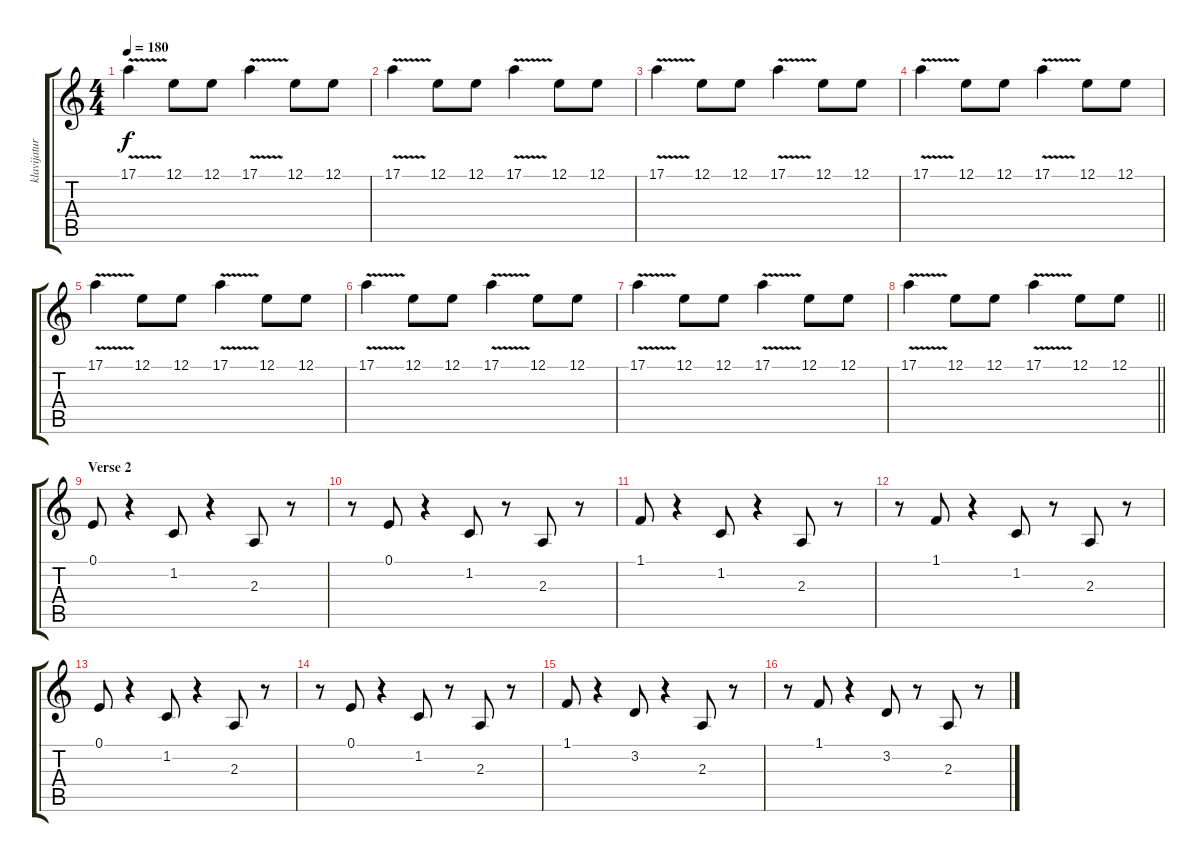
\track ("klavijatura" "klavijatur") {instrument lead5charang}
\staff {score tabs}
\tuning (E4 B3 G3 D3 A2 E2) {hide}
\ts (4 4)
\tempo 180
\clef g2
\ks c
17.1{v}.4{dy f instrument lead5charang} 12.1.8 12.1.8 17.1{v}.4 12.1.8 12.1.8 |
17.1{v}.4 12.1.8 12.1.8 17.1{v}.4 12.1.8 12.1.8 |
17.1{v}.4 12.1.8 12.1.8 17.1{v}.4 12.1.8 12.1.8 |
17.1{v}.4 12.1.8 12.1.8 17.1{v}.4 12.1.8 12.1.8 |
17.1{v}.4 12.1.8 12.1.8 17.1{v}.4 12.1.8 12.1.8 |
17.1{v}.4 12.1.8 12.1.8 17.1{v}.4 12.1.8 12.1.8 |
17.1{v}.4 12.1.8 12.1.8 17.1{v}.4 12.1.8 12.1.8 |
\barLineRight lightlight
17.1{v}.4 12.1.8 12.1.8 17.1{v}.4 12.1.8 12.1.8 |
\section ("" "Verse 2")
0.1.8{instrument stringensemble1} r.4 1.2.8 r.4 2.3.8 r.8 |
r.8 0.1.8 r.4 1.2.8 r.8 2.3.8 r.8 |
1.1.8 r.4 1.2.8 r.4 2.3.8 r.8 |
r.8 1.1.8 r.4 1.2.8 r.8 2.3.8 r.8 |
0.1.8 r.4 1.2.8 r.4 2.3.8 r.8 |
r.8 0.1.8 r.4 1.2.8 r.8 2.3.8 r.8 |
1.1.8 r.4 3.2.8 r.4 2.3.8 r.8 |
r.8 1.1.8 r.4 3.2.8 r.8 2.3.8 r.8
